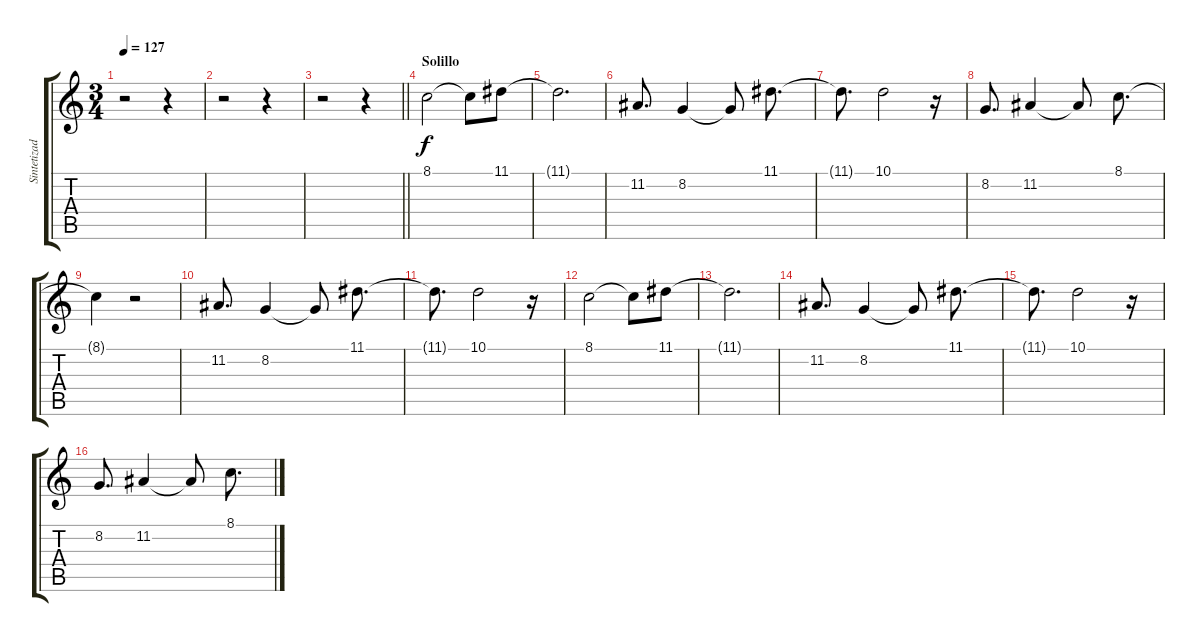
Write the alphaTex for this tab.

\track ("Sintetizador" "Sintetizad") {instrument fiddle}
\staff {score tabs}
\tuning (E4 B3 G3 D3 A2 E2) {hide}
\ts (3 4)
\tempo 127
\clef g2
\ks c
r.2{dy f} r.4 |
r.2 r.4 |
\barLineRight lightlight
r.2 r.4 |
\section ("" "Solillo")
8.1.2{volume 15 instrument acousticgrandpiano} 8.1{t}.8 11.1.8 |
11.1{t}.2{d} |
11.2.8{d} 8.2.4 8.2{t}.8 11.1.8{d} |
11.1{t}.8{d} 10.1.2 r.16 |
8.2.8{d} 11.2.4 11.2{t}.8 8.1.8{d} |
8.1{t}.4 r.2 |
11.2.8{d} 8.2.4 8.2{t}.8 11.1.8{d} |
11.1{t}.8{d} 10.1.2 r.16 |
8.1.2{instrument acousticgrandpiano} 8.1{t}.8 11.1.8 |
11.1{t}.2{d} |
11.2.8{d} 8.2.4 8.2{t}.8 11.1.8{d} |
11.1{t}.8{d} 10.1.2 r.16 |
8.2.8{d} 11.2.4 11.2{t}.8 8.1.8{d}
